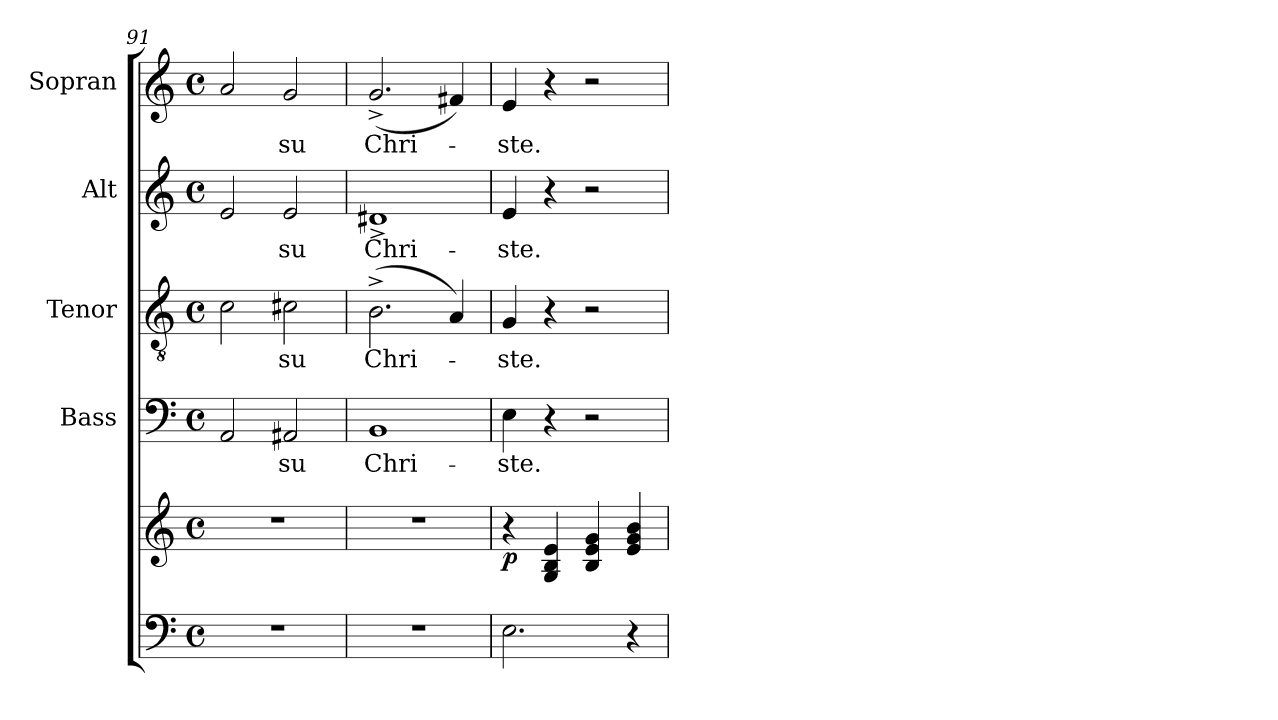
**kern	**kern	**dynam	**kern	**text	**kern	**text	**kern	**text	**kern	**text
*part5	*part5	*part5	*part4	*part4	*part3	*part3	*part2	*part2	*part1	*part1
*staff6	*staff5	*staff5/6	*staff4	*staff4	*staff3	*staff3	*staff2	*staff2	*staff1	*staff1
*	*	*	*I"Bass	*	*I"Tenor	*	*I"Alt	*	*I"Sopran	*
*	*	*	*I'B.	*	*I'T.	*	*I'A.	*	*I'S.	*
*clefF4	*clefG2	*	*clefF4	*	*clefGv2	*	*clefG2	*	*clefG2	*
*k[]	*k[]	*	*k[]	*	*k[]	*	*k[]	*	*k[]	*
*C:	*C:	*	*C:	*	*C:	*	*C:	*	*C:	*
*M4/4	*M4/4	*	*M4/4	*	*M4/4	*	*M4/4	*	*M4/4	*
*met(c)	*met(c)	*	*met(c)	*	*met(c)	*	*met(c)	*	*met(c)	*
=91	=91	=91	=91	=91	=91	=91	=91	=91	=91	=91
1r	1r	.	2AA/	.	2c\	.	2e/	.	2a/	.
!	!	!	!	!LO:LY:b	!	!LO:LY:b	!	!LO:LY:b	!	!LO:LY:b
.	.	.	2AA#X/	-su	2c#X\	-su	2e/	-su	2g/	-su
=92	=92	=92	=92	=92	=92	=92	=92	=92	=92	=92
!	!	!	!	!LO:LY:b	!	!LO:LY:b	!	!LO:LY:b	!	!LO:LY:b
1r	1r	.	1BB	Chri-	(>2.B^>\	Chri-	1d#X^>	Chri-	(<2.g^>/	Chri-
.	.	.	.	.	4A/)	.	.	.	4f#X/)	.
=93	=93	=93	=93	=93	=93	=93	=93	=93	=93	=93
!	!	!LO:DY:b	!	!LO:LY:b	!	!LO:LY:b	!	!LO:LY:b	!	!LO:LY:b
2.E\	4r	p	4E\	-ste.	4G/	-ste.	4e/	-ste.	4e/	-ste.
.	4G/ 4B/ 4e/	.	4r	.	4r	.	4r	.	4r	.
.	4B/ 4e/ 4g/	.	2r	.	2r	.	2r	.	2r	.
4r	4e/ 4g/ 4b/	.	.	.	.	.	.	.	.	.
=	=	=	=	=	=	=	=	=	=	=
*-	*-	*-	*-	*-	*-	*-	*-	*-	*-	*-
